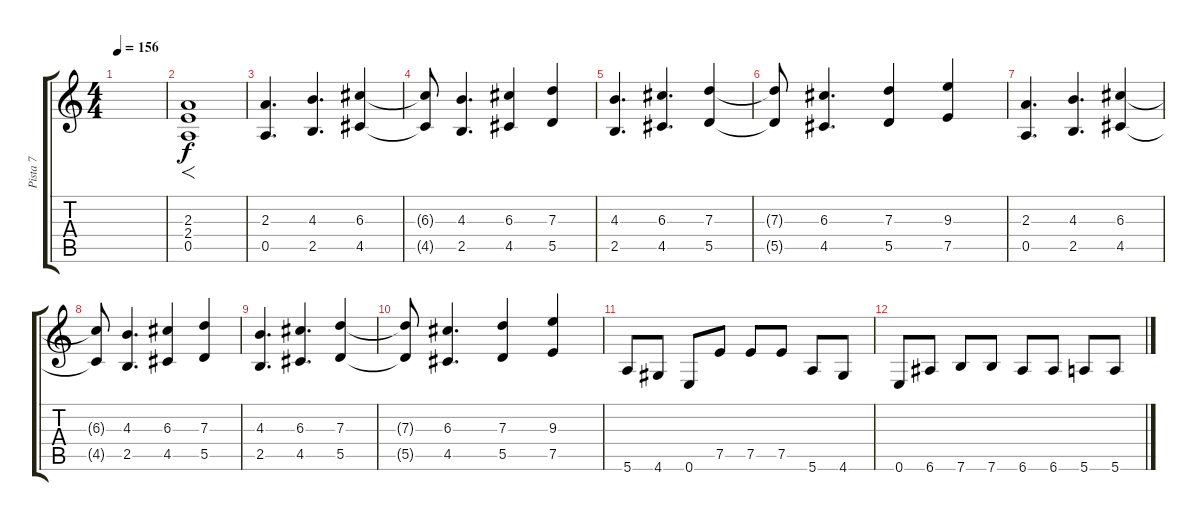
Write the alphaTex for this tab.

\track ("Pista 7" "Pista 7") {instrument distortionguitar}
\staff {score tabs}
\tuning (E4 B3 G3 D3 A2 E2) {hide}
\ts (4 4)
\tempo 156
\clef g2
\ks c
|
(2.3 2.4 0.5).1{f} |
(2.3 0.5).4{d} (4.3 2.5).4{d} (6.3 4.5).4 |
(6.3{t} 4.5{t}).8 (4.3 2.5).4{d} (6.3 4.5).4 (7.3 5.5).4 |
(4.3 2.5).4{d} (6.3 4.5).4{d} (7.3 5.5).4 |
(7.3{t} 5.5{t}).8 (6.3 4.5).4{d} (7.3 5.5).4 (9.3 7.5).4 |
(2.3 0.5).4{d} (4.3 2.5).4{d} (6.3 4.5).4 |
(6.3{t} 4.5{t}).8 (4.3 2.5).4{d} (6.3 4.5).4 (7.3 5.5).4 |
(4.3 2.5).4{d} (6.3 4.5).4{d} (7.3 5.5).4 |
(7.3{t} 5.5{t}).8 (6.3 4.5).4{d} (7.3 5.5).4 (9.3 7.5).4 |
5.6.8 4.6.8 0.6.8 7.5.8 7.5.8 7.5.8 5.6.8 4.6.8 |
0.6.8 6.6.8 7.6.8 7.6.8 6.6.8 6.6.8 5.6.8 5.6.8
